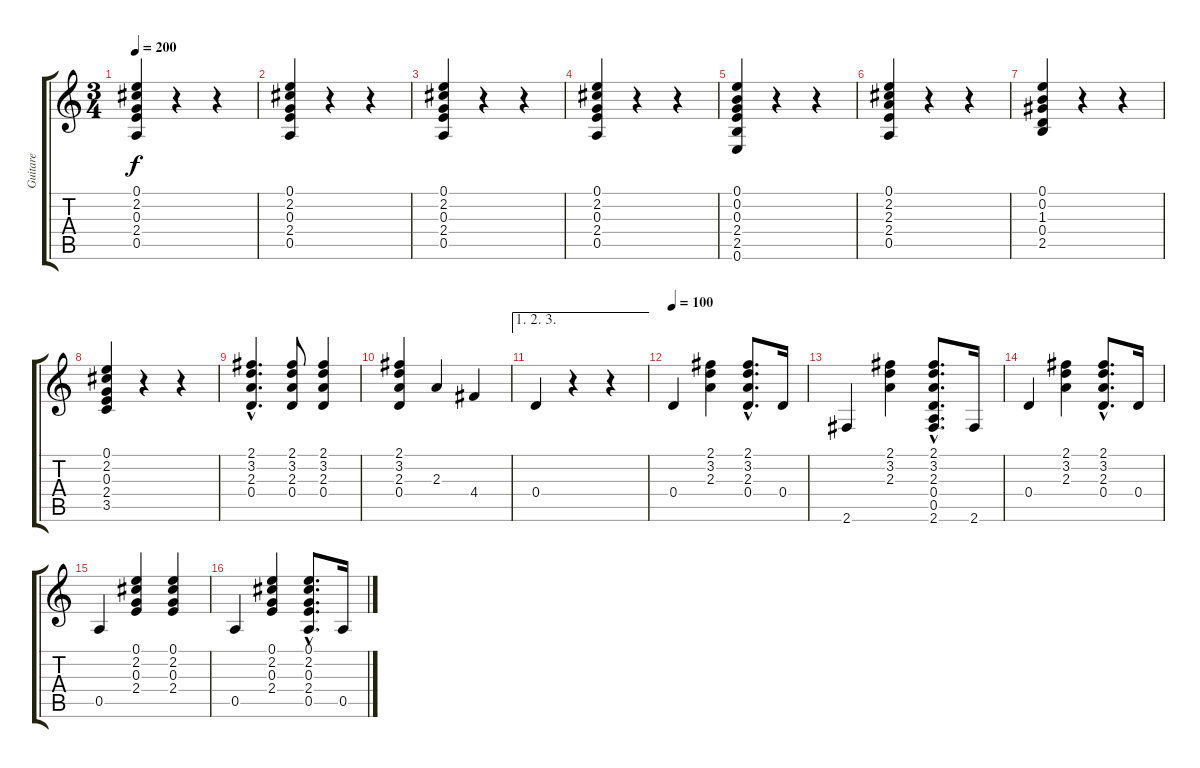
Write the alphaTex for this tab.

\track ("Guitare" "Guitare") {instrument acousticguitarsteel}
\staff {score tabs}
\tuning (E4 B3 G3 D3 A2 E2) {hide}
\ts (3 4)
\tempo 200
\clef g2
\ks c
(0.1 2.2 0.3 2.4 0.5).4{dy f} r.4 r.4 |
(0.1 2.2 0.3 2.4 0.5).4 r.4 r.4 |
(0.1 2.2 0.3 2.4 0.5).4 r.4 r.4 |
(0.1 2.2 0.3 2.4 0.5).4 r.4 r.4 |
(0.1 0.2 0.3 2.4 2.5 0.6).4 r.4 r.4 |
(0.1 2.2 2.3 2.4 0.5).4 r.4 r.4 |
(0.1 0.2 1.3 0.4 2.5).4 r.4 r.4 |
(0.1 2.2 0.3 2.4 3.5).4 r.4 r.4 |
(2.1{hac} 3.2{hac} 2.3{hac} 0.4{hac}).4{d} (2.1 3.2 2.3 0.4).8 (2.1 3.2 2.3 0.4).4 |
(2.1 3.2 2.3 0.4).4 2.3.4 4.4.4 |
\ae (1 2 3)
0.4.4 r.4 r.4 |
\tempo 100
0.4.4 (2.1 3.2 2.3).4 (2.1{hac} 3.2{hac} 2.3{hac} 0.4{hac}).8{d} 0.4.16 |
2.6.4 (2.1 3.2 2.3).4 (2.1{hac} 3.2{hac} 2.3{hac} 0.4{hac} 0.5{hac} 2.6{hac}).8{d} 2.6.16 |
0.4.4 (2.1 3.2 2.3).4 (2.1{hac} 3.2{hac} 2.3{hac} 0.4{hac}).8{d} 0.4.16 |
0.5.4 (0.1 2.2 0.3 2.4).4 (0.1 2.2 0.3 2.4).4 |
0.5.4 (0.1 2.2 0.3 2.4).4 (0.1{hac} 2.2{hac} 0.3{hac} 2.4{hac} 0.5{hac}).8{d} 0.5.16
